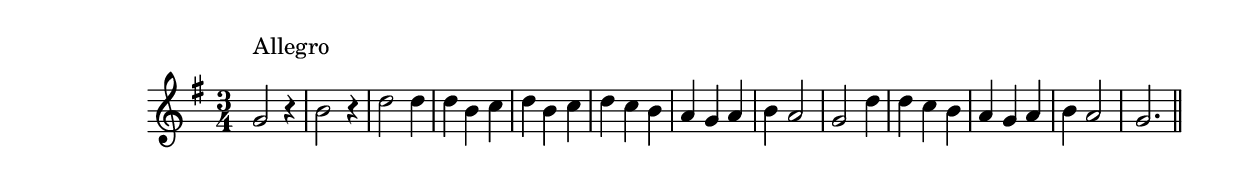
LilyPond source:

\version "2.14.0"
%{\header {
  title = "Su, Venite a Consiglio"
  composer = "Alessandro Scarlatti (1649-1725)"
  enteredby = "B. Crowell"
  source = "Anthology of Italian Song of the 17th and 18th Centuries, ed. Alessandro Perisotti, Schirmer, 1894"
}%}
\score{{\key g \major
\time 3/4
%{\tempo 4=156
%}\relative c'' {
  g2^\markup{\column { "Allegro" " " }}
  r4 |  b2 r4 | d2 d4 | d4 b c | d b c | d c b | a g a | b4 a2 | g2 d'4 | d4 c b | a g a | b4 a2 | g2.
  \bar "||"
}

}}